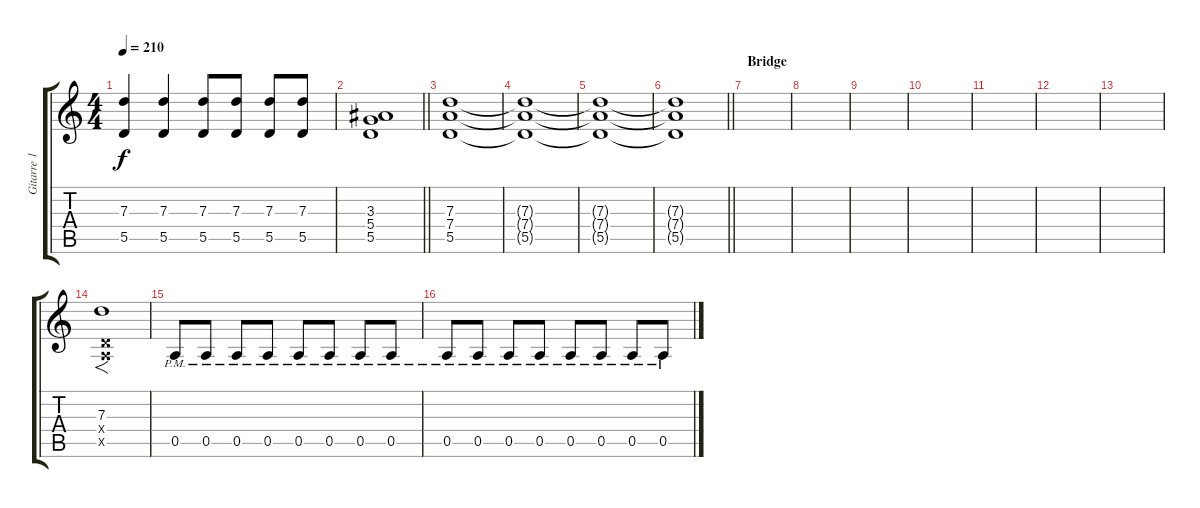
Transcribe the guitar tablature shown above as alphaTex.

\track ("Gitarre 1" "Gitarre 1") {instrument distortionguitar}
\staff {score tabs}
\tuning (E4 B3 G3 D3 A2 E2) {hide}
\ts (4 4)
\tempo 210
\clef g2
\ks c
(7.3 5.5).4{dy f} (7.3 5.5).4 (7.3 5.5).8 (7.3 5.5).8 (7.3 5.5).8 (7.3 5.5).8 |
\barLineRight lightlight
(3.3 5.4 5.5).1 |
(7.3 7.4 5.5).1 |
(7.3{t} 7.4{t} 5.5{t}).1 |
(7.3{t} 7.4{t} 5.5{t}).1 |
\barLineRight lightlight
(7.3{t} 7.4{t} 5.5{t}).1 |
\section ("" "Bridge")
|
|
|
|
|
|
|
(7.3 0.4{x} 0.5{x}).1{f} |
0.5{pm}.8 0.5{pm}.8 0.5{pm}.8 0.5{pm}.8 0.5{pm}.8 0.5{pm}.8 0.5{pm}.8 0.5{pm}.8 |
0.5{pm}.8 0.5{pm}.8 0.5{pm}.8 0.5{pm}.8 0.5{pm}.8 0.5{pm}.8 0.5{pm}.8 0.5{pm}.8
